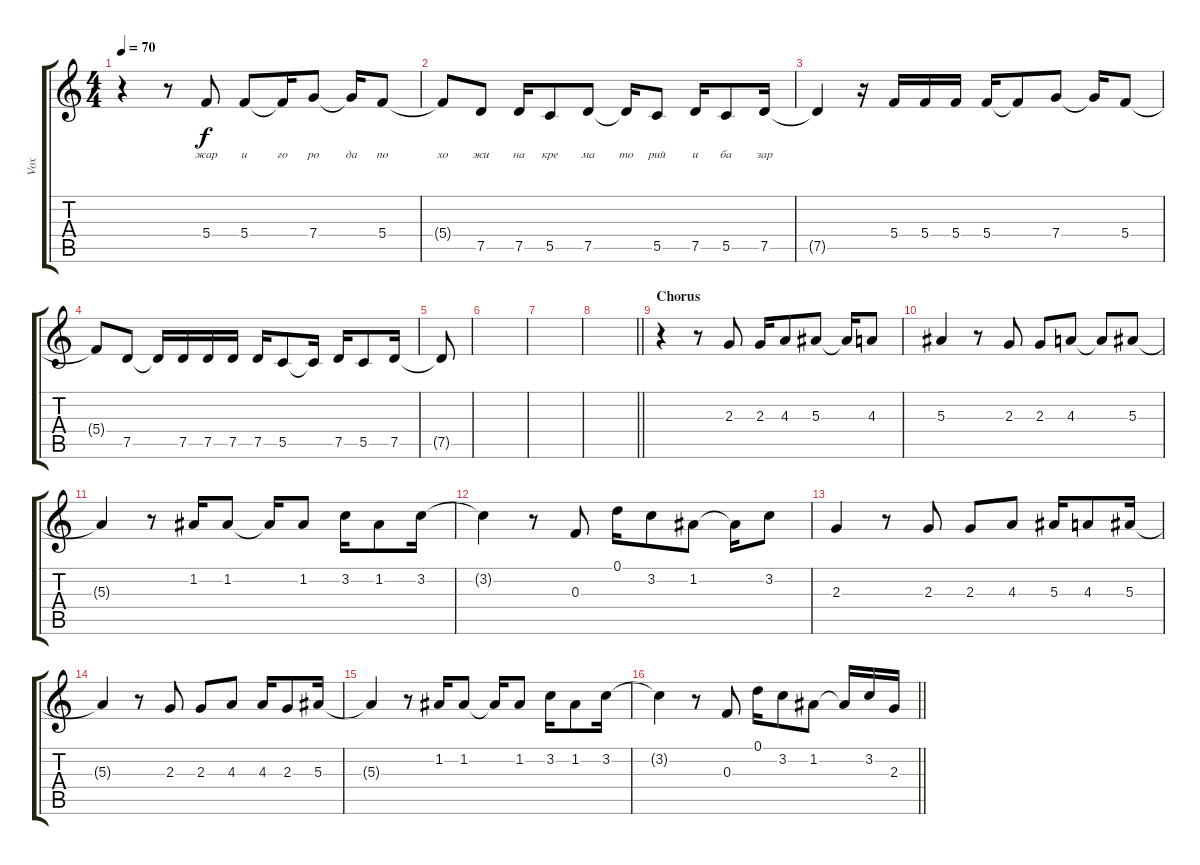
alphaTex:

\track ("Vox" "Vox") {instrument electricguitarjazz}
\staff {score tabs}
\tuning (D4 A3 F3 C3 G2 D2) {hide}
\ts (4 4)
\tempo 70
\clef g2
\ks c
r.4{dy f} r.8 5.4.8{lyrics (0 "жар") lyrics (1 "") lyrics (2 "") lyrics (3 "") lyrics (4 "")} 5.4.8{lyrics (0 "и") lyrics (1 "") lyrics (2 "") lyrics (3 "") lyrics (4 "")} 5.4{t}.16{lyrics (0 "го") lyrics (1 "") lyrics (2 "") lyrics (3 "") lyrics (4 "")} 7.4.8{lyrics (0 "ро") lyrics (1 "") lyrics (2 "") lyrics (3 "") lyrics (4 "")} 7.4{t}.16{lyrics (0 "да") lyrics (1 "") lyrics (2 "") lyrics (3 "") lyrics (4 "")} 5.4.8{lyrics (0 "по") lyrics (1 "") lyrics (2 "") lyrics (3 "") lyrics (4 "")} |
5.4{t}.8{lyrics (0 "хо") lyrics (1 "") lyrics (2 "") lyrics (3 "") lyrics (4 "")} 7.5.8{lyrics (0 "жи") lyrics (1 "") lyrics (2 "") lyrics (3 "") lyrics (4 "")} 7.5.16{lyrics (0 "на") lyrics (1 "") lyrics (2 "") lyrics (3 "") lyrics (4 "")} 5.5.8{lyrics (0 "кре") lyrics (1 "") lyrics (2 "") lyrics (3 "") lyrics (4 "")} 7.5.8{lyrics (0 "ма") lyrics (1 "") lyrics (2 "") lyrics (3 "") lyrics (4 "")} 7.5{t}.16{lyrics (0 "то") lyrics (1 "") lyrics (2 "") lyrics (3 "") lyrics (4 "")} 5.5.8{lyrics (0 "рий") lyrics (1 "") lyrics (2 "") lyrics (3 "") lyrics (4 "")} 7.5.16{lyrics (0 "и") lyrics (1 "") lyrics (2 "") lyrics (3 "") lyrics (4 "")} 5.5.8{lyrics (0 "ба") lyrics (1 "") lyrics (2 "") lyrics (3 "") lyrics (4 "")} 7.5.16{lyrics (0 "зар") lyrics (1 "") lyrics (2 "") lyrics (3 "") lyrics (4 "")} |
7.5{t}.4 r.16 5.4.16 5.4.16 5.4.16 5.4.16 5.4{t}.8 7.4.8 7.4{t}.16 5.4.8 |
5.4{t}.8 7.5.8 7.5{t}.16 7.5.16 7.5.16 7.5.16 7.5.16 5.5.8 5.5{t}.16 7.5.16 5.5.8 7.5.16 |
7.5{t}.8 |
|
|
\barLineRight lightlight
|
\section ("" "Chorus")
r.4 r.8 2.3.8 2.3.16 4.3.8 5.3.8 5.3{t}.16 4.3.8 |
5.3.4 r.8 2.3.8 2.3.8 4.3.8 4.3{t}.8 5.3.8 |
5.3{t}.4 r.8 1.2.16 1.2.8 1.2{t}.16 1.2.8 3.2.16 1.2.8 3.2.16 |
3.2{t}.4 r.8 0.3.8 0.1.16 3.2.8 1.2.8 1.2{t}.16 3.2.8 |
2.3.4 r.8 2.3.8 2.3.8 4.3.8 5.3.16 4.3.8 5.3.16 |
5.3{t}.4 r.8 2.3.8 2.3.8 4.3.8 4.3.16 2.3.8 5.3.16 |
5.3{t}.4 r.8 1.2.16 1.2.8 1.2{t}.16 1.2.8 3.2.16 1.2.8 3.2.16 |
\barLineRight lightlight
3.2{t}.4 r.8 0.3.8 0.1.16 3.2.8 1.2.8 1.2{t}.16 3.2.16 2.3.16
